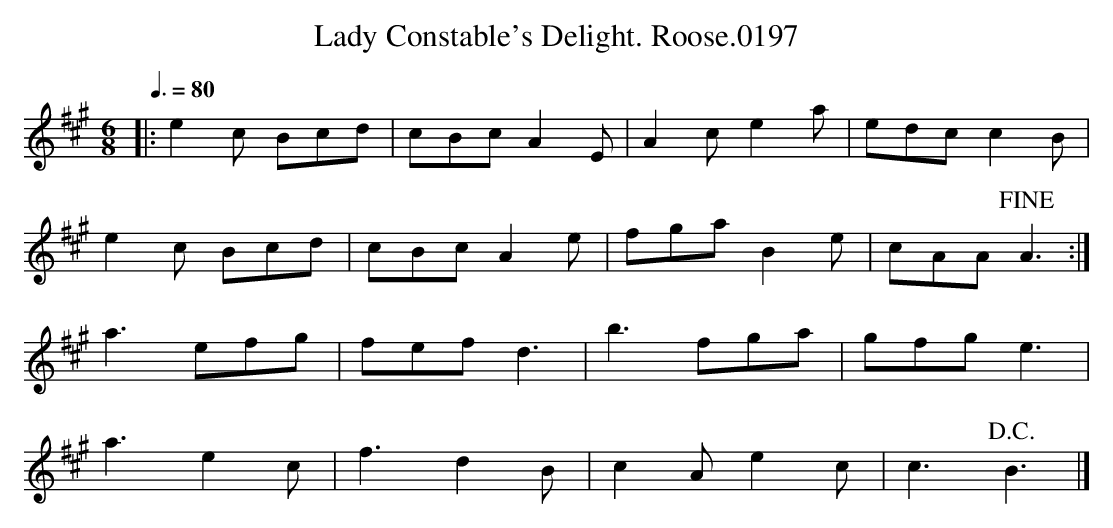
X:1
T:Lady Constable's Delight. Roose.0197
M:6/8
L:1/8
Q:3/8=80
K:Bdor
|: e2 c Bcd | cBc A2 E | A2 c e2 a | edc c2 B |
e2 c Bcd | cBc A2 e | fga B2 e | cAA !fine! A3 :|
a3 efg | fef d3 | b3 fga | gfg e3 |
a3 e2 c | f3 d2 B | c2 A e2 c | c3 !D.C.!B3|]
